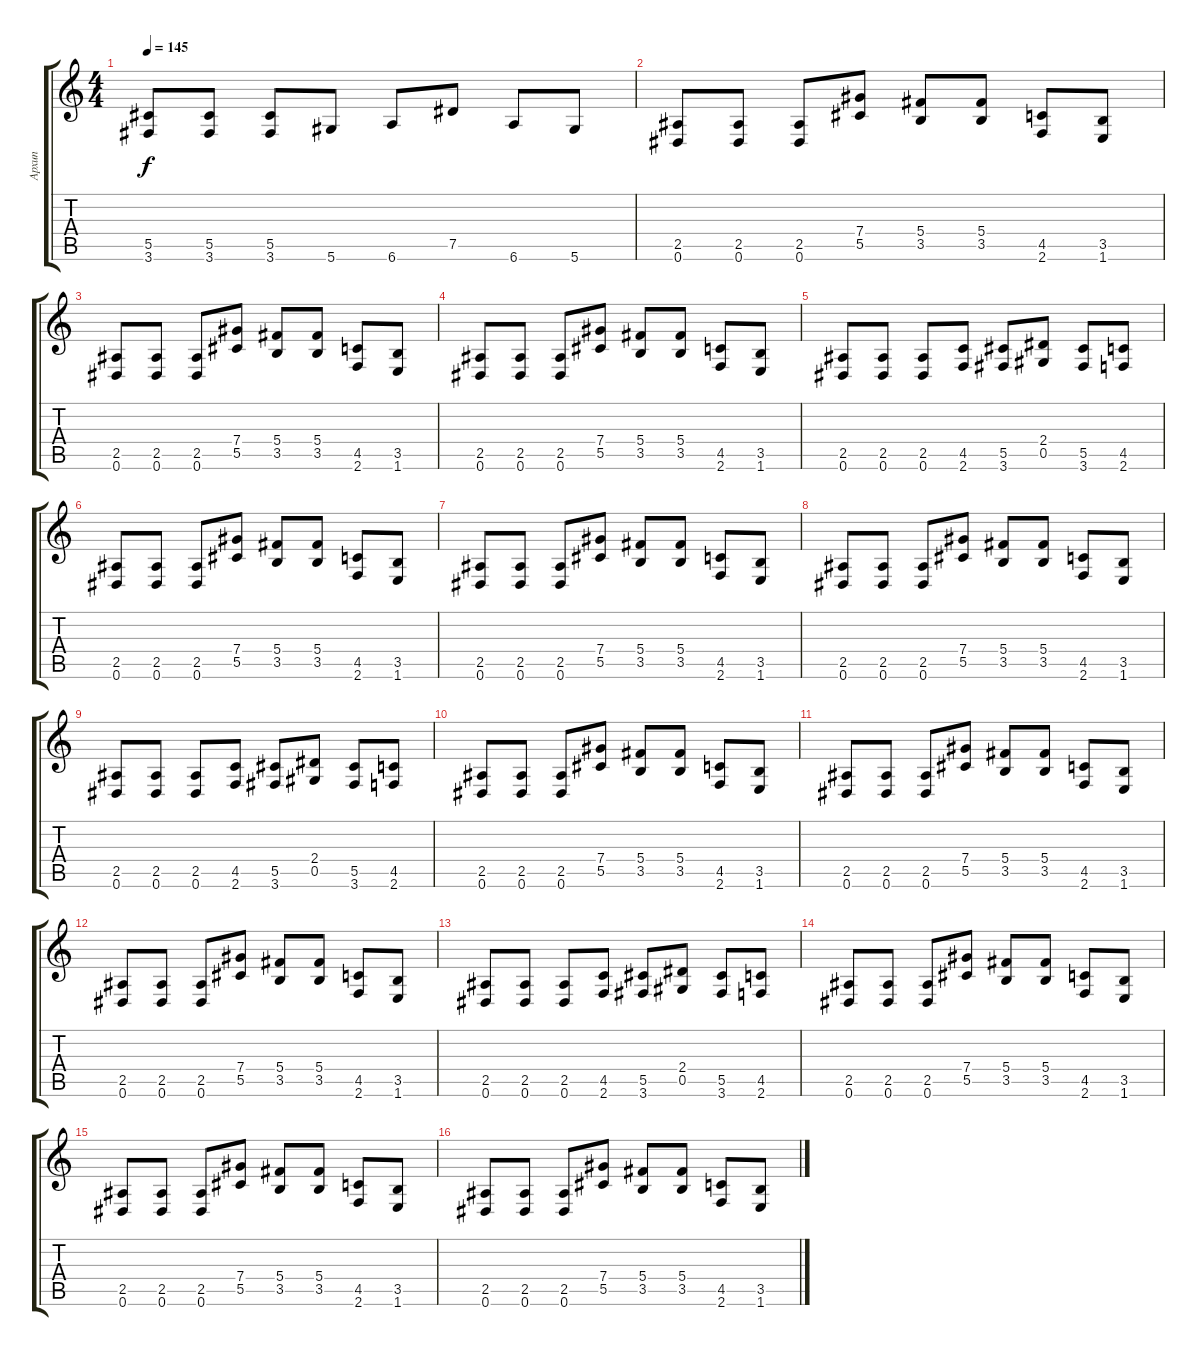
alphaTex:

\track ("Архип" "Архип") {instrument distortionguitar}
\staff {score tabs}
\tuning (Eb4 Bb3 Gb3 Db3 Ab2 Eb2) {hide}
\ts (4 4)
\tempo 145
\clef g2
\ks c
(5.5 3.6).8{dy f} (5.5 3.6).8 (5.5 3.6).8 5.6.8 6.6.8 7.5.8 6.6.8 5.6.8 |
(2.5 0.6).8 (2.5 0.6).8 (2.5 0.6).8 (7.4 5.5).8 (5.4 3.5).8 (5.4 3.5).8 (4.5 2.6).8 (3.5 1.6).8 |
(2.5 0.6).8 (2.5 0.6).8 (2.5 0.6).8 (7.4 5.5).8 (5.4 3.5).8 (5.4 3.5).8 (4.5 2.6).8 (3.5 1.6).8 |
(2.5 0.6).8 (2.5 0.6).8 (2.5 0.6).8 (7.4 5.5).8 (5.4 3.5).8 (5.4 3.5).8 (4.5 2.6).8 (3.5 1.6).8 |
(2.5 0.6).8 (2.5 0.6).8 (2.5 0.6).8 (4.5 2.6).8 (5.5 3.6).8 (2.4 0.5).8 (5.5 3.6).8 (4.5 2.6).8 |
(2.5 0.6).8 (2.5 0.6).8 (2.5 0.6).8 (7.4 5.5).8 (5.4 3.5).8 (5.4 3.5).8 (4.5 2.6).8 (3.5 1.6).8 |
(2.5 0.6).8 (2.5 0.6).8 (2.5 0.6).8 (7.4 5.5).8 (5.4 3.5).8 (5.4 3.5).8 (4.5 2.6).8 (3.5 1.6).8 |
(2.5 0.6).8 (2.5 0.6).8 (2.5 0.6).8 (7.4 5.5).8 (5.4 3.5).8 (5.4 3.5).8 (4.5 2.6).8 (3.5 1.6).8 |
(2.5 0.6).8 (2.5 0.6).8 (2.5 0.6).8 (4.5 2.6).8 (5.5 3.6).8 (2.4 0.5).8 (5.5 3.6).8 (4.5 2.6).8 |
(2.5 0.6).8 (2.5 0.6).8 (2.5 0.6).8 (7.4 5.5).8 (5.4 3.5).8 (5.4 3.5).8 (4.5 2.6).8 (3.5 1.6).8 |
(2.5 0.6).8 (2.5 0.6).8 (2.5 0.6).8 (7.4 5.5).8 (5.4 3.5).8 (5.4 3.5).8 (4.5 2.6).8 (3.5 1.6).8 |
(2.5 0.6).8 (2.5 0.6).8 (2.5 0.6).8 (7.4 5.5).8 (5.4 3.5).8 (5.4 3.5).8 (4.5 2.6).8 (3.5 1.6).8 |
(2.5 0.6).8 (2.5 0.6).8 (2.5 0.6).8 (4.5 2.6).8 (5.5 3.6).8 (2.4 0.5).8 (5.5 3.6).8 (4.5 2.6).8 |
(2.5 0.6).8 (2.5 0.6).8 (2.5 0.6).8 (7.4 5.5).8 (5.4 3.5).8 (5.4 3.5).8 (4.5 2.6).8 (3.5 1.6).8 |
(2.5 0.6).8 (2.5 0.6).8 (2.5 0.6).8 (7.4 5.5).8 (5.4 3.5).8 (5.4 3.5).8 (4.5 2.6).8 (3.5 1.6).8 |
(2.5 0.6).8 (2.5 0.6).8 (2.5 0.6).8 (7.4 5.5).8 (5.4 3.5).8 (5.4 3.5).8 (4.5 2.6).8 (3.5 1.6).8
